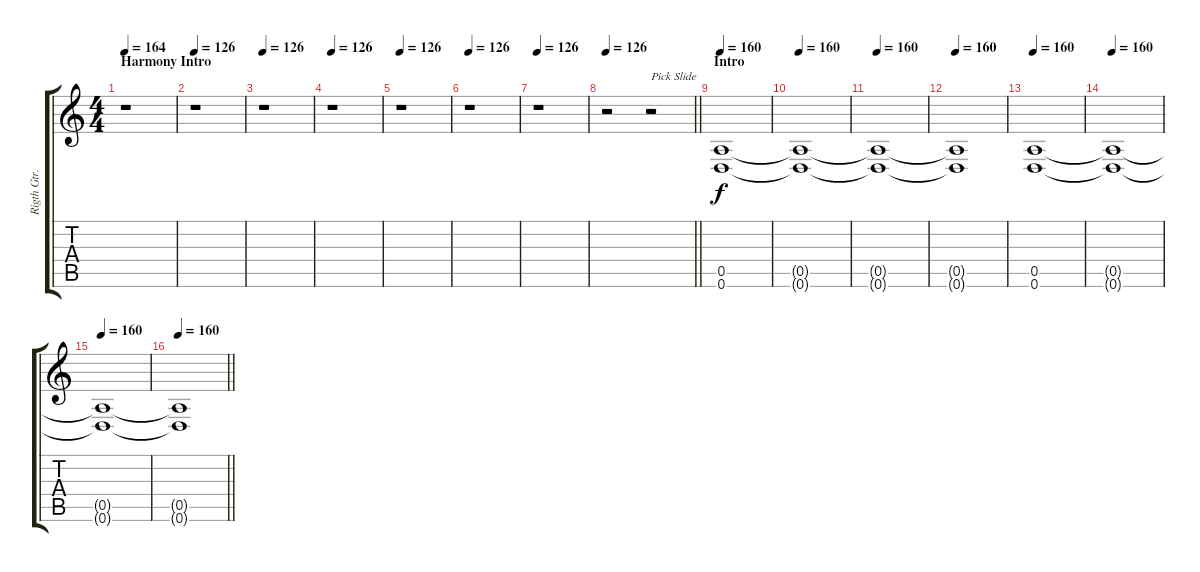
\track ("Rigth Gtr. Teemu" "Rigth Gtr.") {instrument distortionguitar}
\staff {score tabs}
\tuning (E4 B3 G3 D3 A2 D2) {hide}
\ts (4 4)
\section ("" "Harmony Intro")
\tempo 164
\tempo 126
\tempo 164
\clef g2
\ks c
r.1{dy f instrument distortionguitar} |
\tempo 126
r.1 |
\tempo 126
r.1 |
\tempo 126
r.1 |
\tempo 126
r.1 |
\tempo 126
r.1 |
\tempo 126
r.1 |
\tempo 126
\barLineRight lightlight
r.2 r.2{txt "Pick Slide"} |
\section ("" "Intro")
\tempo 160
(0.5 0.6).1 |
\tempo 160
(0.5{t} 0.6{t}).1 |
\tempo 160
(0.5{t} 0.6{t}).1 |
\tempo 160
(0.5{t} 0.6{t}).1 |
\tempo 160
(0.5 0.6).1 |
\tempo 160
(0.5{t} 0.6{t}).1 |
\tempo 160
(0.5{t} 0.6{t}).1 |
\tempo 160
\barLineRight lightlight
(0.5{t} 0.6{t}).1
